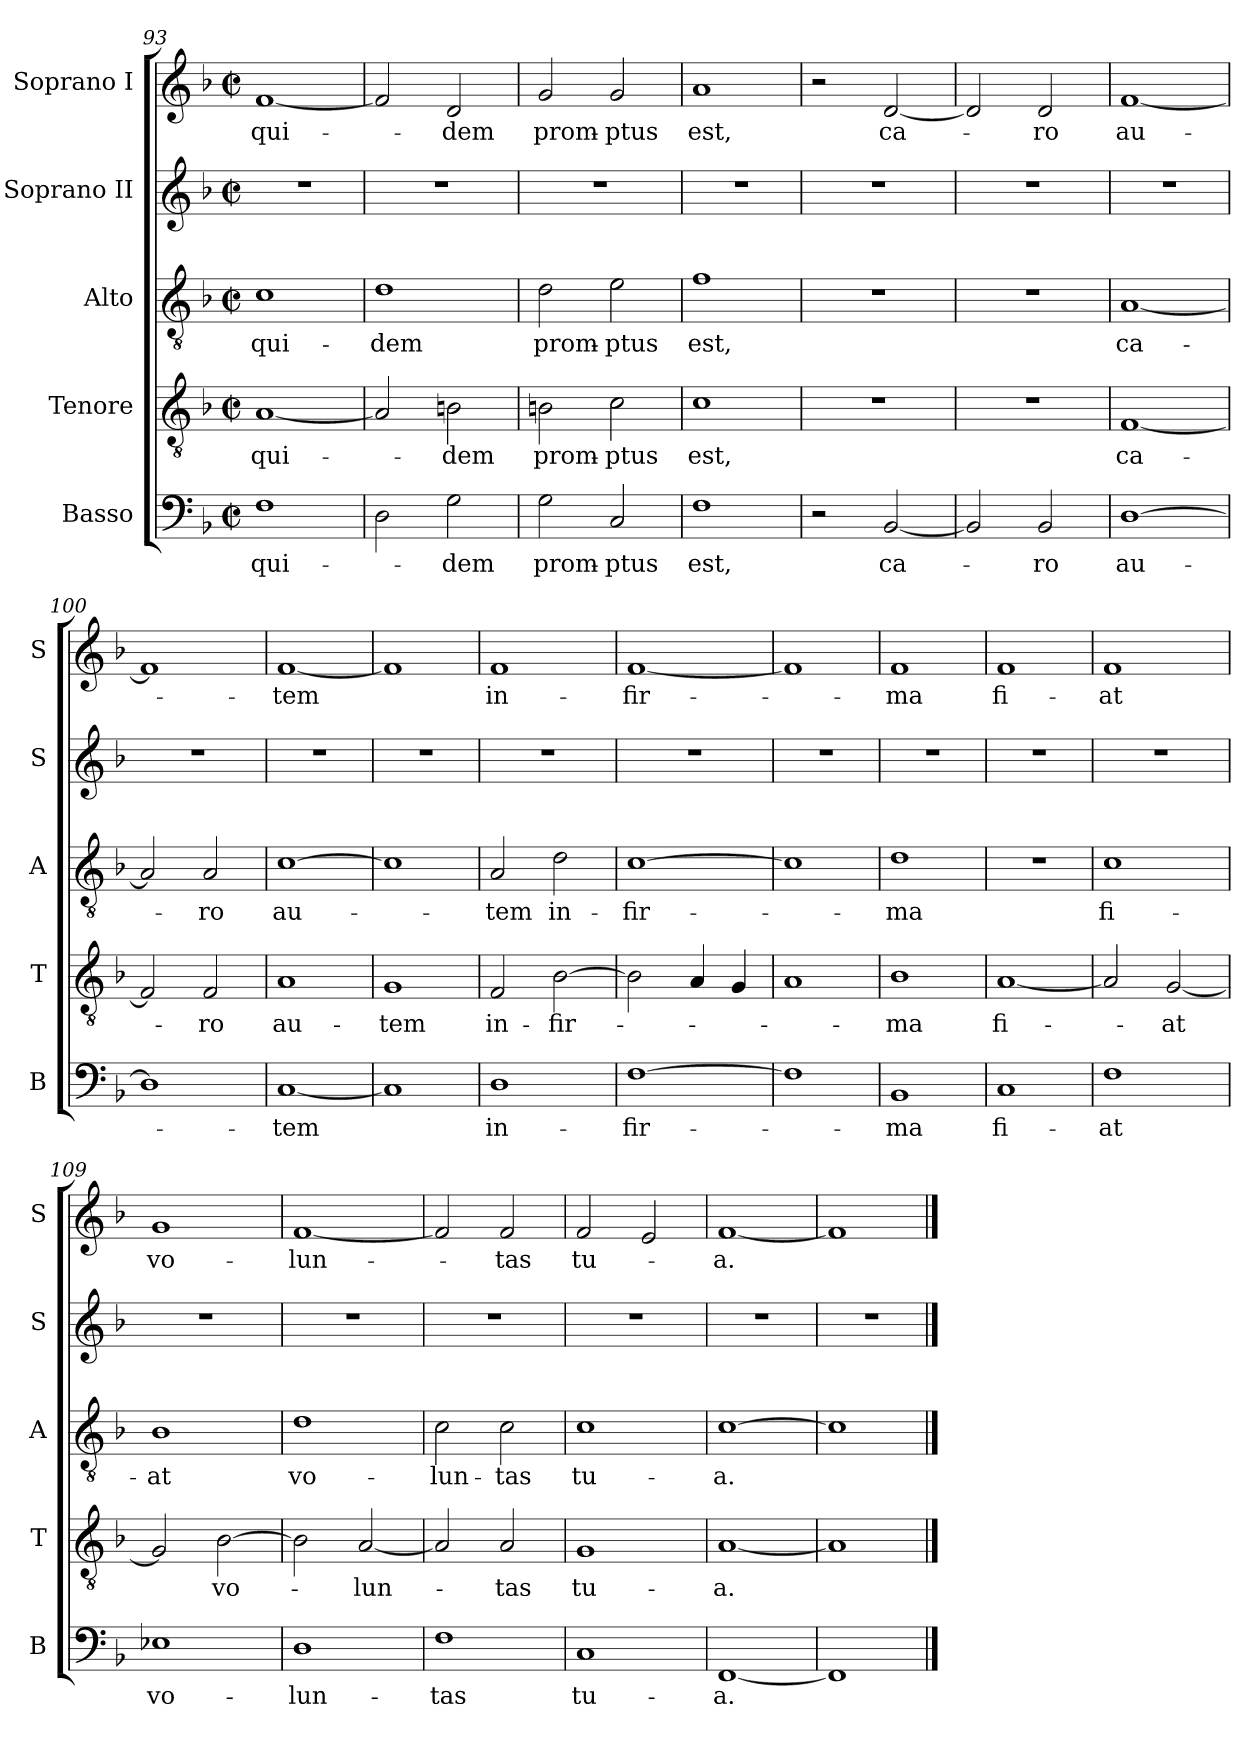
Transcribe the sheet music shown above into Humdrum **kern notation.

**kern	**text	**kern	**text	**kern	**text	**kern	**kern	**text
*part5	*part5	*part4	*part4	*part3	*part3	*part2	*part1	*part1
*staff5	*staff5	*staff4	*staff4	*staff3	*staff3	*staff2	*staff1	*staff1
*I"Basso	*	*I"Tenore	*	*I"Alto	*	*I"Soprano II	*I"Soprano I	*
*I'B	*	*I'T	*	*I'A	*	*I'S	*I'S	*
*clefF4	*	*clefGv2	*	*clefGv2	*	*clefG2	*clefG2	*
*k[b-]	*	*k[b-]	*	*k[b-]	*	*k[b-]	*k[b-]	*
*M2/2	*	*M2/2	*	*M2/2	*	*M2/2	*M2/2	*
*met(c|)	*	*met(c|)	*	*met(c|)	*	*met(c|)	*met(c|)	*
=93	=93	=93	=93	=93	=93	=93	=93	=93
1F	qui-	[1A	qui-	1c	qui-	1r	[1f	qui-
=94	=94	=94	=94	=94	=94	=94	=94	=94
2D\	.	2A/]	.	1d	-dem	1r	2f/]	.
2G\	-dem	2Bn\	-dem	.	.	.	2d/	-dem
=95	=95	=95	=95	=95	=95	=95	=95	=95
2G\	prom-	2Bn\	prom-	2d\	prom-	1r	2g/	prom-
2C/	-ptus	2c\	-ptus	2e\	-ptus	.	2g/	-ptus
=96	=96	=96	=96	=96	=96	=96	=96	=96
1F	est,	1c	est,	1f	est,	1r	1a	est,
=97	=97	=97	=97	=97	=97	=97	=97	=97
2r	.	1r	.	1r	.	1r	2r	.
[2BB-/	ca-	.	.	.	.	.	[2d/	ca-
=98	=98	=98	=98	=98	=98	=98	=98	=98
2BB-/]	.	1r	.	1r	.	1r	2d/]	.
2BB-/	-ro	.	.	.	.	.	2d/	-ro
=99	=99	=99	=99	=99	=99	=99	=99	=99
[1D	au-	[1F	ca-	[1A	ca-	1r	[1f	au-
=100	=100	=100	=100	=100	=100	=100	=100	=100
1D]	.	2F/]	.	2A/]	.	1r	1f]	.
.	.	2F/	-ro	2A/	-ro	.	.	.
=101	=101	=101	=101	=101	=101	=101	=101	=101
[1C	-tem	1A	au-	[1c	au-	1r	[1f	-tem
=102	=102	=102	=102	=102	=102	=102	=102	=102
1C]	.	1G	-tem	1c]	.	1r	1f]	.
=103	=103	=103	=103	=103	=103	=103	=103	=103
1D	in-	2F/	in-	2A/	-tem	1r	1f	in-
.	.	[2B-\	-fir-	2d\	in-	.	.	.
=104	=104	=104	=104	=104	=104	=104	=104	=104
[1F	-fir-	2B-\]	.	[1c	-fir-	1r	[1f	-fir-
.	.	4A/	.	.	.	.	.	.
.	.	4G/	.	.	.	.	.	.
=105	=105	=105	=105	=105	=105	=105	=105	=105
1F]	.	1A	.	1c]	.	1r	1f]	.
=106	=106	=106	=106	=106	=106	=106	=106	=106
1BB-	-ma	1B-	-ma	1d	-ma	1r	1f	-ma
=107	=107	=107	=107	=107	=107	=107	=107	=107
1C	fi-	[1A	fi-	1r	.	1r	1f	fi-
=108	=108	=108	=108	=108	=108	=108	=108	=108
1F	-at	2A/]	.	1c	fi-	1r	1f	-at
.	.	[2G/	-at	.	.	.	.	.
=109	=109	=109	=109	=109	=109	=109	=109	=109
1E-X	vo-	2G/]	.	1B-	-at	1r	1g	vo-
.	.	[2B-\	vo-	.	.	.	.	.
=110	=110	=110	=110	=110	=110	=110	=110	=110
1D	-lun-	2B-\]	.	1d	vo-	1r	[1f	-lun-
.	.	[2A/	-lun-	.	.	.	.	.
=111	=111	=111	=111	=111	=111	=111	=111	=111
1F	-tas	2A/]	.	2c\	-lun-	1r	2f/]	.
.	.	2A/	-tas	2c\	-tas	.	2f/	-tas
=112	=112	=112	=112	=112	=112	=112	=112	=112
1C	tu-	1G	tu-	1c	tu-	1r	2f/	tu-
.	.	.	.	.	.	.	2e/	.
=113	=113	=113	=113	=113	=113	=113	=113	=113
[1FF	-a.	[1A	-a.	[1c	-a.	1r	[1f	-a.
=114	=114	=114	=114	=114	=114	=114	=114	=114
1FF]	.	1A]	.	1c]	.	1r	1f]	.
==	==	==	==	==	==	==	==	==
*-	*-	*-	*-	*-	*-	*-	*-	*-
